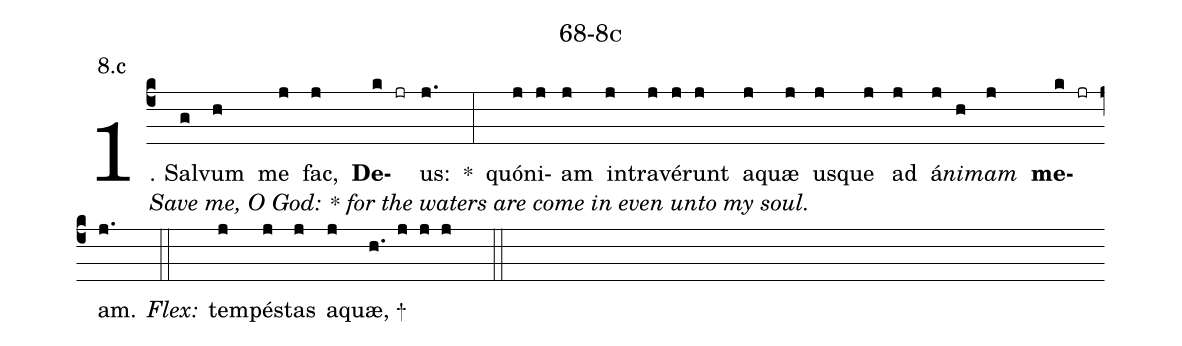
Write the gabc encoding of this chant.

name: 68-8c;
annotation: 8.c;
%%
(c4)1. Sal[Save me, O God: * for the waters are come in even unto my soul.](g)vum(h) me(j) fac,(j) <b>De</b>(k jr)us:(j.) *(:) quón(j)i(j)am(j) in(j)tra(j)vé(j)runt(j) a(j)quæ(j) us(j)que(j) ad(j) á(j)<i>ni</i>(h)<i>mam</i>(j) <b>me</b>(k jr)am.(j.)
<i>Flex:</i>(::)  tem(j)pés(j)tas(j) a(j)quæ, +(h. j j j  ::)
